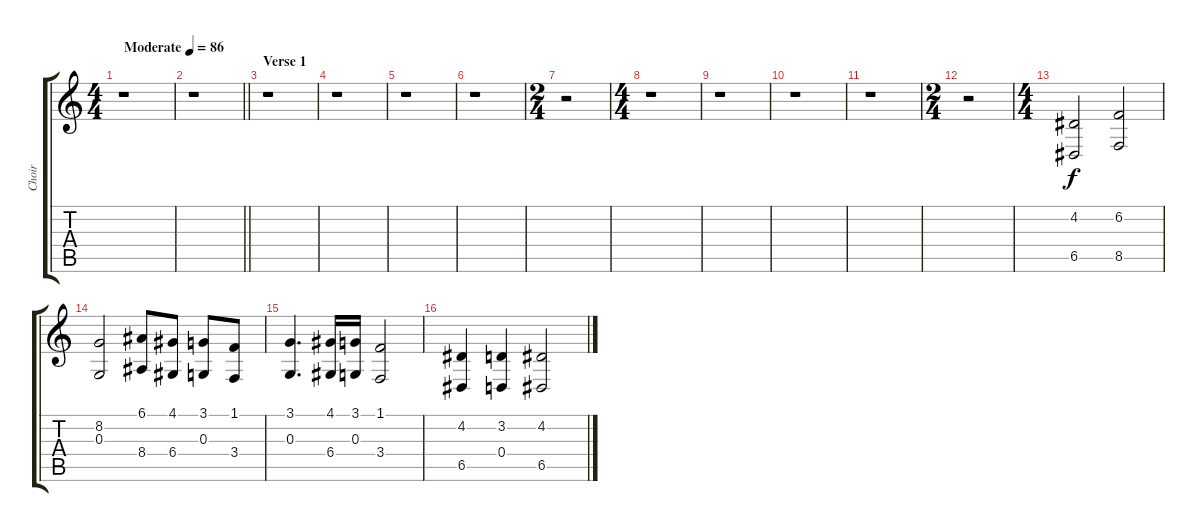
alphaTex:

\track ("Choir" "Choir") {instrument pad4choir}
\staff {score tabs}
\tuning (E4 B3 G3 D3 A2 E2) {hide}
\ts (4 4)
\tempo (86 "Moderate")
\clef g2
\ks c
r.1{dy f instrument pad4choir} |
\barLineRight lightlight
r.1 |
\section ("" "Verse 1")
r.1 |
r.1 |
r.1 |
r.1 |
\ts (2 4)
r.2 |
\ts (4 4)
r.1 |
r.1 |
r.1 |
r.1 |
\ts (2 4)
r.2 |
\ts (4 4)
(4.2 6.5).2 (6.2 8.5).2 |
(8.2 0.3).2 (6.1 8.4).8 (4.1 6.4).8 (3.1 0.3).8 (1.1 3.4).8 |
(3.1 0.3).4{d} (4.1 6.4).16 (3.1 0.3).16 (1.1 3.4).2 |
(4.2 6.5).4 (3.2 0.4).4 (4.2 6.5).2
